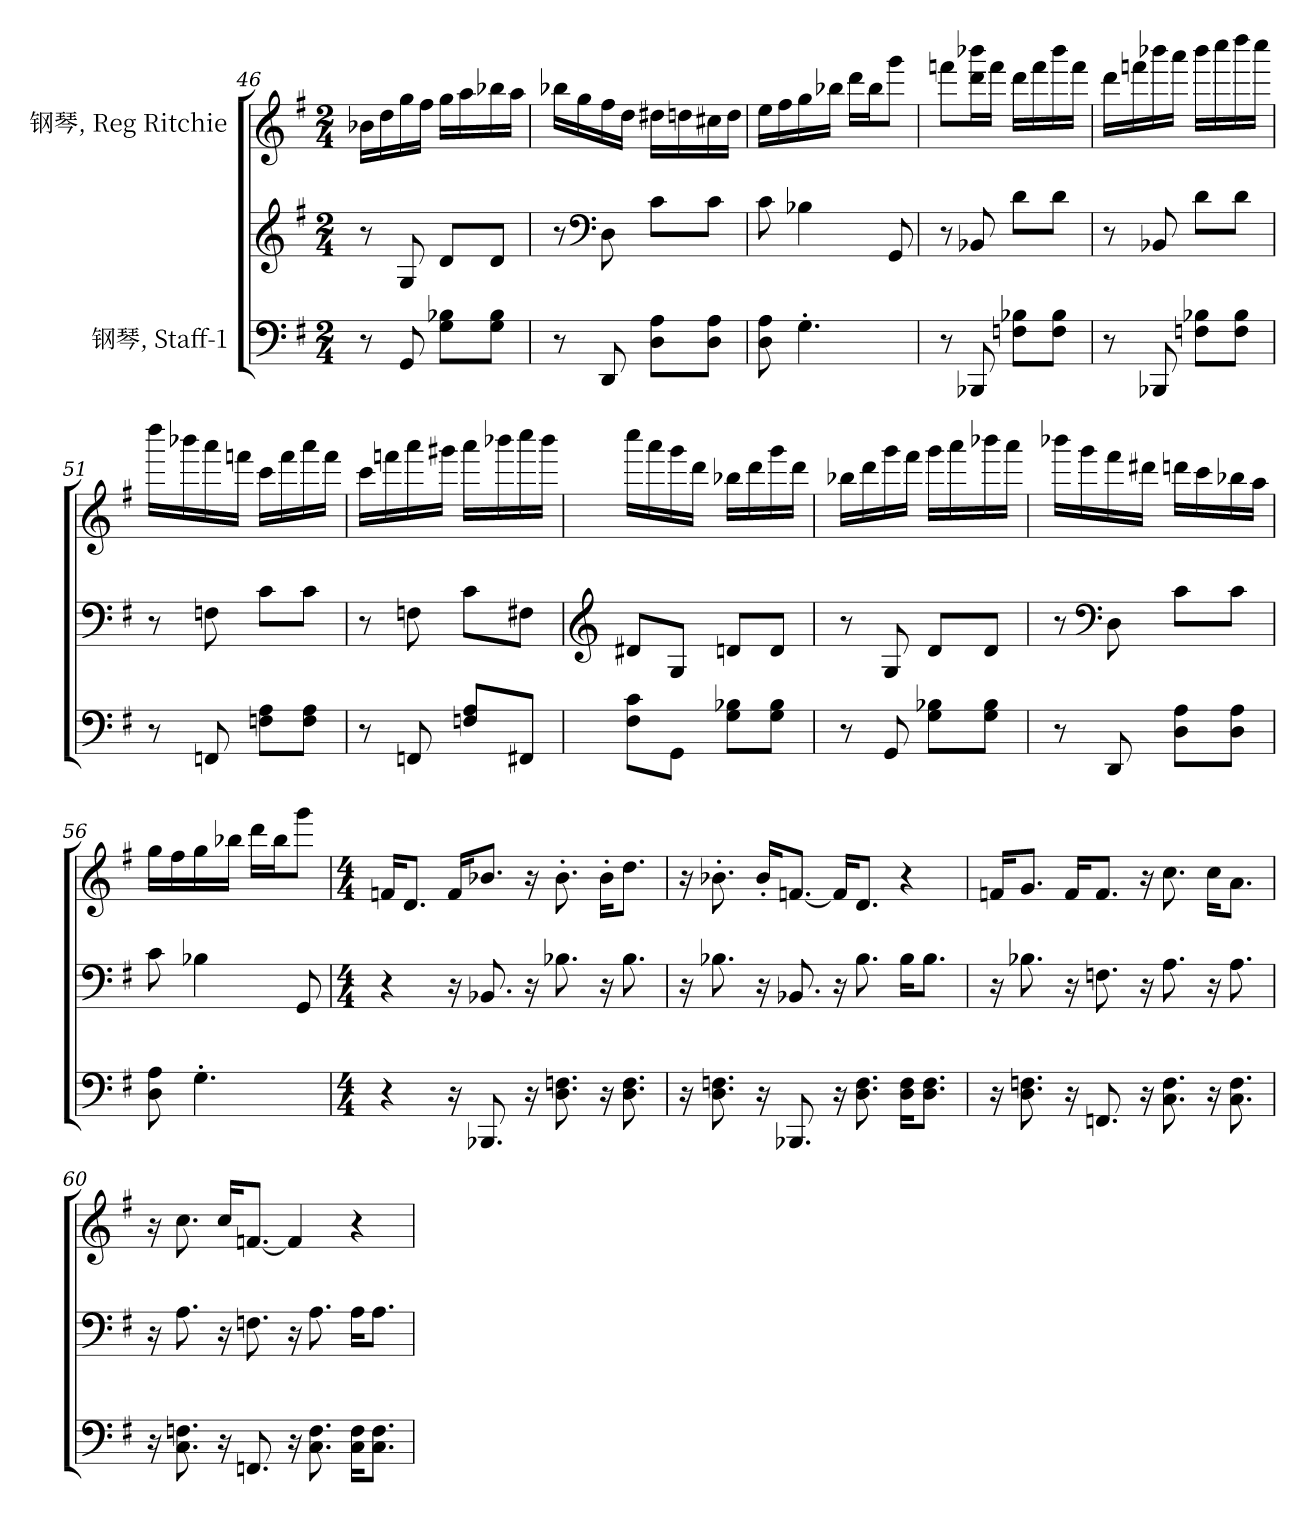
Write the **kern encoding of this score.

**kern	**kern	**kern
*part2	*part2	*part1
*staff3	*staff2	*staff1
*I"钢琴, Staff-1	*	*I"钢琴, Reg Ritchie
!!LO:LB:g=z
*clefF4	*clefG2	*clefG2
*k[f#]	*k[f#]	*k[f#]
*M2/4	*M2/4	*M2/4
=46	=46	=46
8r	8r	16b-X\LL
.	.	16dd\
8GG/	8G/	16gg\
.	.	16ff#\JJ
8G\ 8B-X\L	8d/L	16gg\LL
.	.	16aa\
8G\ 8B-\J	8d/J	16bb-X\
.	.	16aa\JJ
=47	=47	=47
8r	8r	16bb-X\LL
.	.	16gg\
*	*clefF4	*
8DD/	8D\	16ff#\
.	.	16dd\JJ
8D\ 8A\L	8c\L	16dd#X\LL
.	.	16ddn\
8D\ 8A\J	8c\J	16cc#X\
.	.	16dd\JJ
=48	=48	=48
8D\ 8A\	8c\	16ee\LL
.	.	16ff#\
4.G'\	4B-X\	16gg\
.	.	16bb-X\JJ
.	.	16ddd\LL
.	.	16bb-\J
.	8GG/	8ggg\J
!!LO:LB:g=z
=49	=49	=49
8r	8r	8fffn\L
8BBB-X/	8BB-X/	16ddd\ 16bbb-X\L
.	.	16fff\JJ
8Fn\ 8B-X\L	8d\L	16ddd\LL
.	.	16fff\
8F\ 8B-\J	8d\J	16bbb-\
.	.	16fff\JJ
=50	=50	=50
8r	8r	16ddd\LL
.	.	16fffn\
8BBB-X/	8BB-X/	16bbb-X\
.	.	16aaa\JJ
8Fn\ 8B-X\L	8d\L	16bbb-\LL
.	.	16cccc\
8F\ 8B-\J	8d\J	16dddd\
.	.	16cccc\JJ
=51	=51	=51
8r	8r	16dddd\LL
.	.	16bbb-X\
8FFn/	8Fn\	16aaa\
.	.	16fffn\JJ
8Fn\ 8A\L	8c\L	16ccc\LL
.	.	16fff\
8F\ 8A\J	8c\J	16aaa\
.	.	16fff\JJ
!!LO:PB:g=z
=52	=52	=52
8r	8r	16ccc\LL
.	.	16fffn\
8FFn/	8Fn\	16aaa\
.	.	16ggg#X\JJ
8Fn/ 8A/L	8c\L	16aaa\LL
.	.	16bbb-X\
8FF#X/J	8F#X\J	16cccc\
.	.	16bbb-\JJ
=53	=53	=53
*	*clefG2	*
8F#\ 8c\L	8d#X/L	16cccc\LL
.	.	16aaa\
8GG\J	8G/J	16ggg\
.	.	16ddd\JJ
8G\ 8B-X\L	8dn/L	16bb-X\LL
.	.	16ddd\
8G\ 8B-\J	8d/J	16ggg\
.	.	16ddd\JJ
=54	=54	=54
8r	8r	16bb-X\LL
.	.	16ddd\
8GG/	8G/	16ggg\
.	.	16fff#\JJ
8G\ 8B-X\L	8d/L	16ggg\LL
.	.	16aaa\
8G\ 8B-\J	8d/J	16bbb-X\
.	.	16aaa\JJ
!!LO:LB:g=z
=55	=55	=55
8r	8r	16bbb-X\LL
.	.	16ggg\
*	*clefF4	*
8DD/	8D\	16fff#\
.	.	16ddd#X\JJ
8D\ 8A\L	8c\L	16dddn\LL
.	.	16ccc\
8D\ 8A\J	8c\J	16bb-X\
.	.	16aa\JJ
=56	=56	=56
8D\ 8A\	8c\	16gg\LL
.	.	16ff#\
4.G'\	4B-X\	16gg\
.	.	16bb-X\JJ
.	.	16ddd\LL
.	.	16bb-\J
.	8GG/	8ggg\J
=57	=57	=57
*M4/4	*M4/4	*M4/4
4r	4r	16fn/KL
.	.	8.d/J
16r	16r	16f/KL
*	*	*MM135
8.BBB-X/	8.BB-X/	8.b-X/J
16r	16r	16r
8.D\ 8.Fn\	8.B-X\	8.b-'\
16r	16r	16b-'\KL
8.D\ 8.F\	8.B-\	8.dd\J
!!LO:LB:g=z
=58	=58	=58
16r	16r	16r
8.D\ 8.Fn\	8.B-X\	8.b-X'\
16r	16r	16b-'/KL
8.BBB-X/	8.BB-X/	[8.fn/J
16r	16r	16f/KL]
8.D\ 8.F\	8.B-\	8.d/J
16D\ 16F\KL	16B-\KL	4r
8.D\ 8.F\J	8.B-\J	.
=59	=59	=59
16r	16r	16fn/KL
8.D\ 8.Fn\	8.B-X\	8.g/J
16r	16r	16f/KL
8.FFn/	8.Fn\	8.f/J
16r	16r	16r
8.C\ 8.F\	8.A\	8.cc\
16r	16r	16cc\KL
8.C\ 8.F\	8.A\	8.a\J
=60	=60	=60
16r	16r	16r
8.C\ 8.Fn\	8.A\	8.cc\
16r	16r	16cc/KL
8.FFn/	8.Fn\	[8.fn/J
16r	16r	4f/]
8.C\ 8.F\	8.A\	.
16C\ 16F\KL	16A\KL	4r
8.C\ 8.F\J	8.A\J	.
=	=	=
*-	*-	*-
